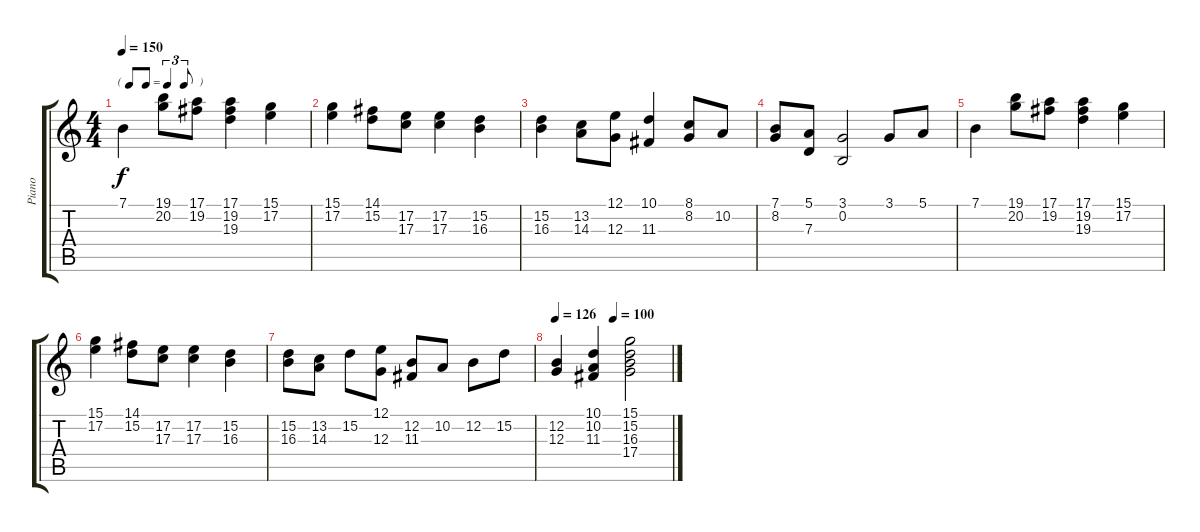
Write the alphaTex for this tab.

\track ("Piano" "Piano") {instrument acousticgrandpiano}
\staff {score tabs}
\tuning (E4 B3 G3 D3 A2 E2) {hide}
\ts (4 4)
\tf triplet8th
\tempo 150
\clef g2
\ks c
7.1.4{dy f} (19.1 20.2).8 (17.1 19.2).8 (17.1 19.2 19.3).4 (15.1 17.2).4 |
(15.1 17.2).4 (14.1 15.2).8 (17.2 17.3).8 (17.2 17.3).4 (15.2 16.3).4 |
(15.2 16.3).4 (13.2 14.3).8 (12.1 12.3).8 (10.1 11.3).4 (8.1 8.2).8 10.2.8 |
(7.1 8.2).8 (5.1 7.3).8 (3.1 0.2).2 3.1.8 5.1.8 |
7.1.4 (19.1 20.2).8 (17.1 19.2).8 (17.1 19.2 19.3).4 (15.1 17.2).4 |
(15.1 17.2).4 (14.1 15.2).8 (17.2 17.3).8 (17.2 17.3).4 (15.2 16.3).4 |
(15.2 16.3).8 (13.2 14.3).8 15.2.8 (12.1 12.3).8 (12.2 11.3).8 10.2.8 12.2.8 15.2.8 |
\tempo 126
\tempo (100 0.5)
(12.2 12.3).4 (10.1 10.2 11.3).4 (15.1 15.2 16.3 17.4).2
